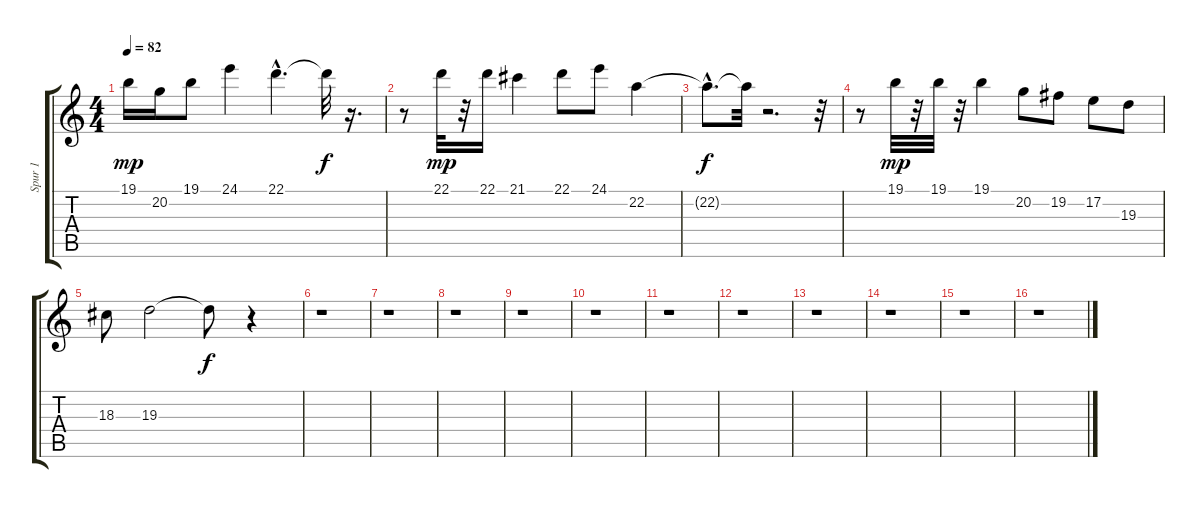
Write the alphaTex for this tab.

\track ("Spur 1" "Spur 1") {instrument flute}
\staff {score tabs}
\tuning (E4 B3 G3 D3 A2 E2) {hide}
\ts (4 4)
\tempo 82
\clef g2
\ks c
19.1.16{dy mp} 20.2.16 19.1.8 24.1.4 22.1{hac}.4{d} 22.1{t}.32{dy f} r.16{d} |
r.8 22.1.32{dy mp} r.32 22.1.16 21.1.4 22.1.8 24.1.8 22.2.4 |
22.2{hac t}.8{d dy f} 22.2{t}.32 r.2{d} r.32 |
r.8 19.1.32{dy mp} r.32 19.1.32 r.32 19.1.4 20.2.8 19.2.8 17.2.8 19.3.8 |
18.3.8 19.3.2 19.3{t}.8{dy f} r.4 |
r.1 |
r.1 |
r.1 |
r.1 |
r.1 |
r.1 |
r.1 |
r.1 |
r.1 |
r.1 |
r.1
